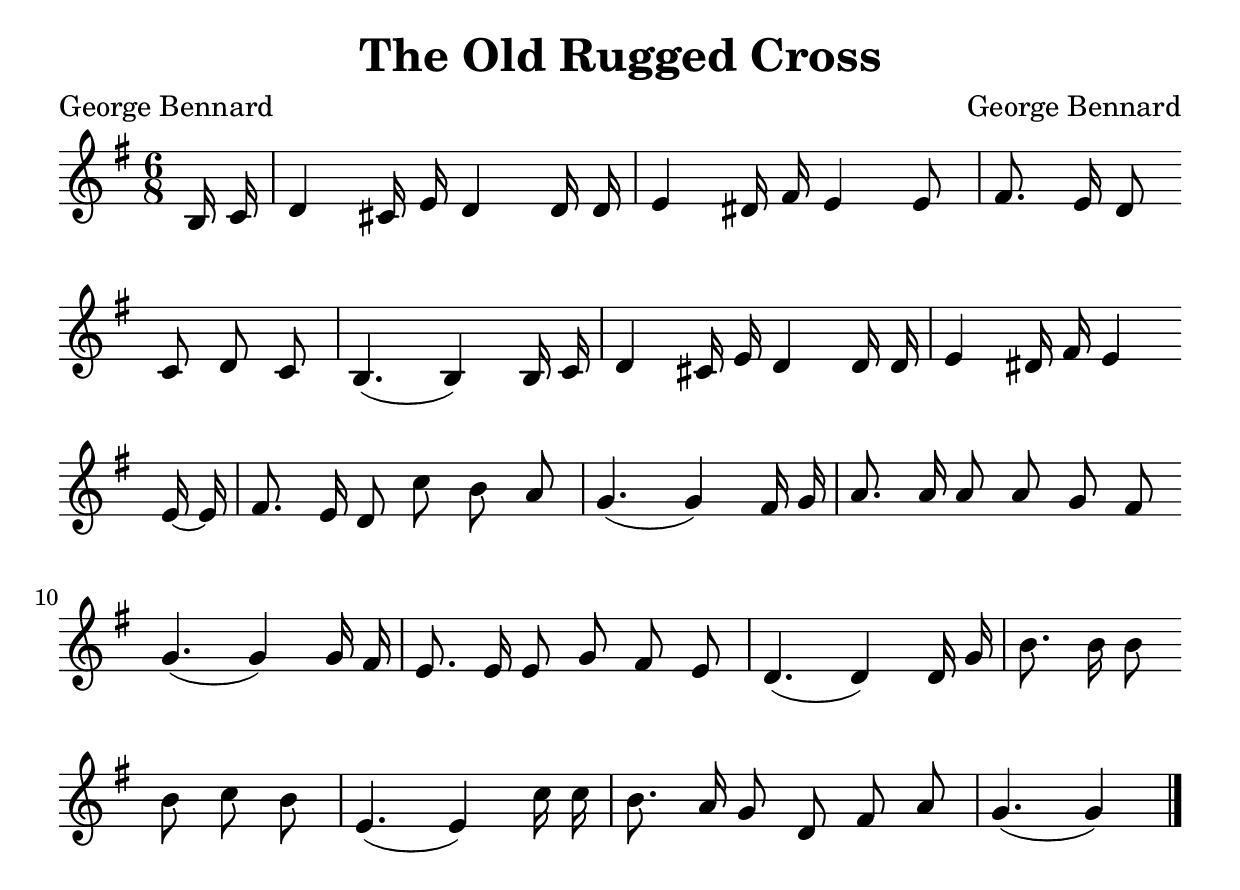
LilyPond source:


\version "2.14.2"

\header{
	title = "The Old Rugged Cross"
	poet = "George Bennard"
	composer = "George Bennard"
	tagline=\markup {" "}
}

#(set-global-staff-size 25)

global = {
	\time 6/8
	\key g \major
}

violinOne = \new Voice \transpose bes g \relative c' {
	\autoBeamOff{}
	\clef treble
	\partial 8 d16 ees f4 e16 g f4 f16 f g4 fis16 a g4 g8 a8. g16 f8 \bar "" \break
	ees f ees d4.( d4)  d16 ees f4 e16 g f4 f16 f g4 fis16 a g4 \bar "" \break
	g16~ g a8. g16 f8 ees' d c bes4.( bes4) a16 bes c8. c16 c8 c bes a \bar "" \break
	bes4. ( bes4) bes16 a g8. g16 g8 bes a g f4.( f4) f16 bes d8. d16 d8 \bar "" \break
	d8 ees d g,4.( g4) ees'16 ees d8. c16 bes8 f a c bes4.( bes4) \bar "|."
}


\score {	

	\new StaffGroup <<
		\new Staff <<  \global \violinOne >>
	>>
	\layout{
	indent = 0.0\cm
	}
	\midi{}
}

